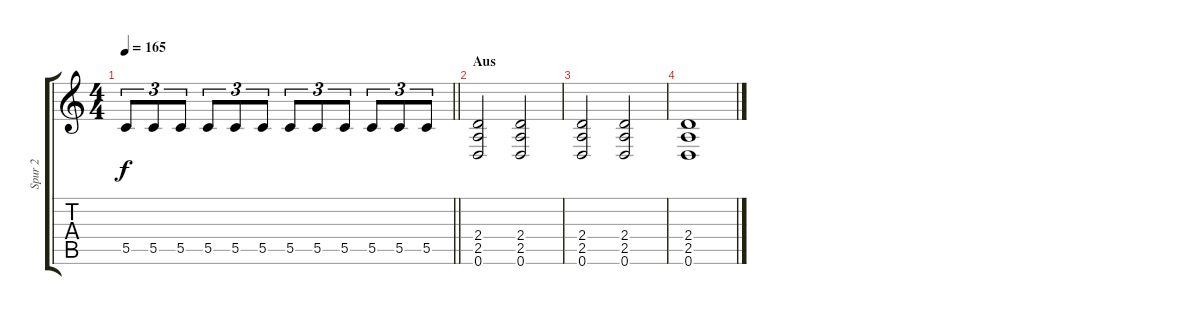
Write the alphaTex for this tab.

\track ("Spur 2" "Spur 2") {instrument distortionguitar}
\staff {score tabs}
\tuning (D4 A3 F3 C3 G2 D2) {hide}
\ts (4 4)
\tempo 165
\clef g2
\barLineRight lightlight
\ks c
5.5.8{tu (3 2) dy f} 5.5.8{tu (3 2)} 5.5.8{tu (3 2)} 5.5.8{tu (3 2)} 5.5.8{tu (3 2)} 5.5.8{tu (3 2)} 5.5.8{tu (3 2)} 5.5.8{tu (3 2)} 5.5.8{tu (3 2)} 5.5.8{tu (3 2)} 5.5.8{tu (3 2)} 5.5.8{tu (3 2)} |
\section ("" "Aus")
(2.4 2.5 0.6).2 (2.4 2.5 0.6).2 |
(2.4 2.5 0.6).2 (2.4 2.5 0.6).2 |
(2.4 2.5 0.6).1
